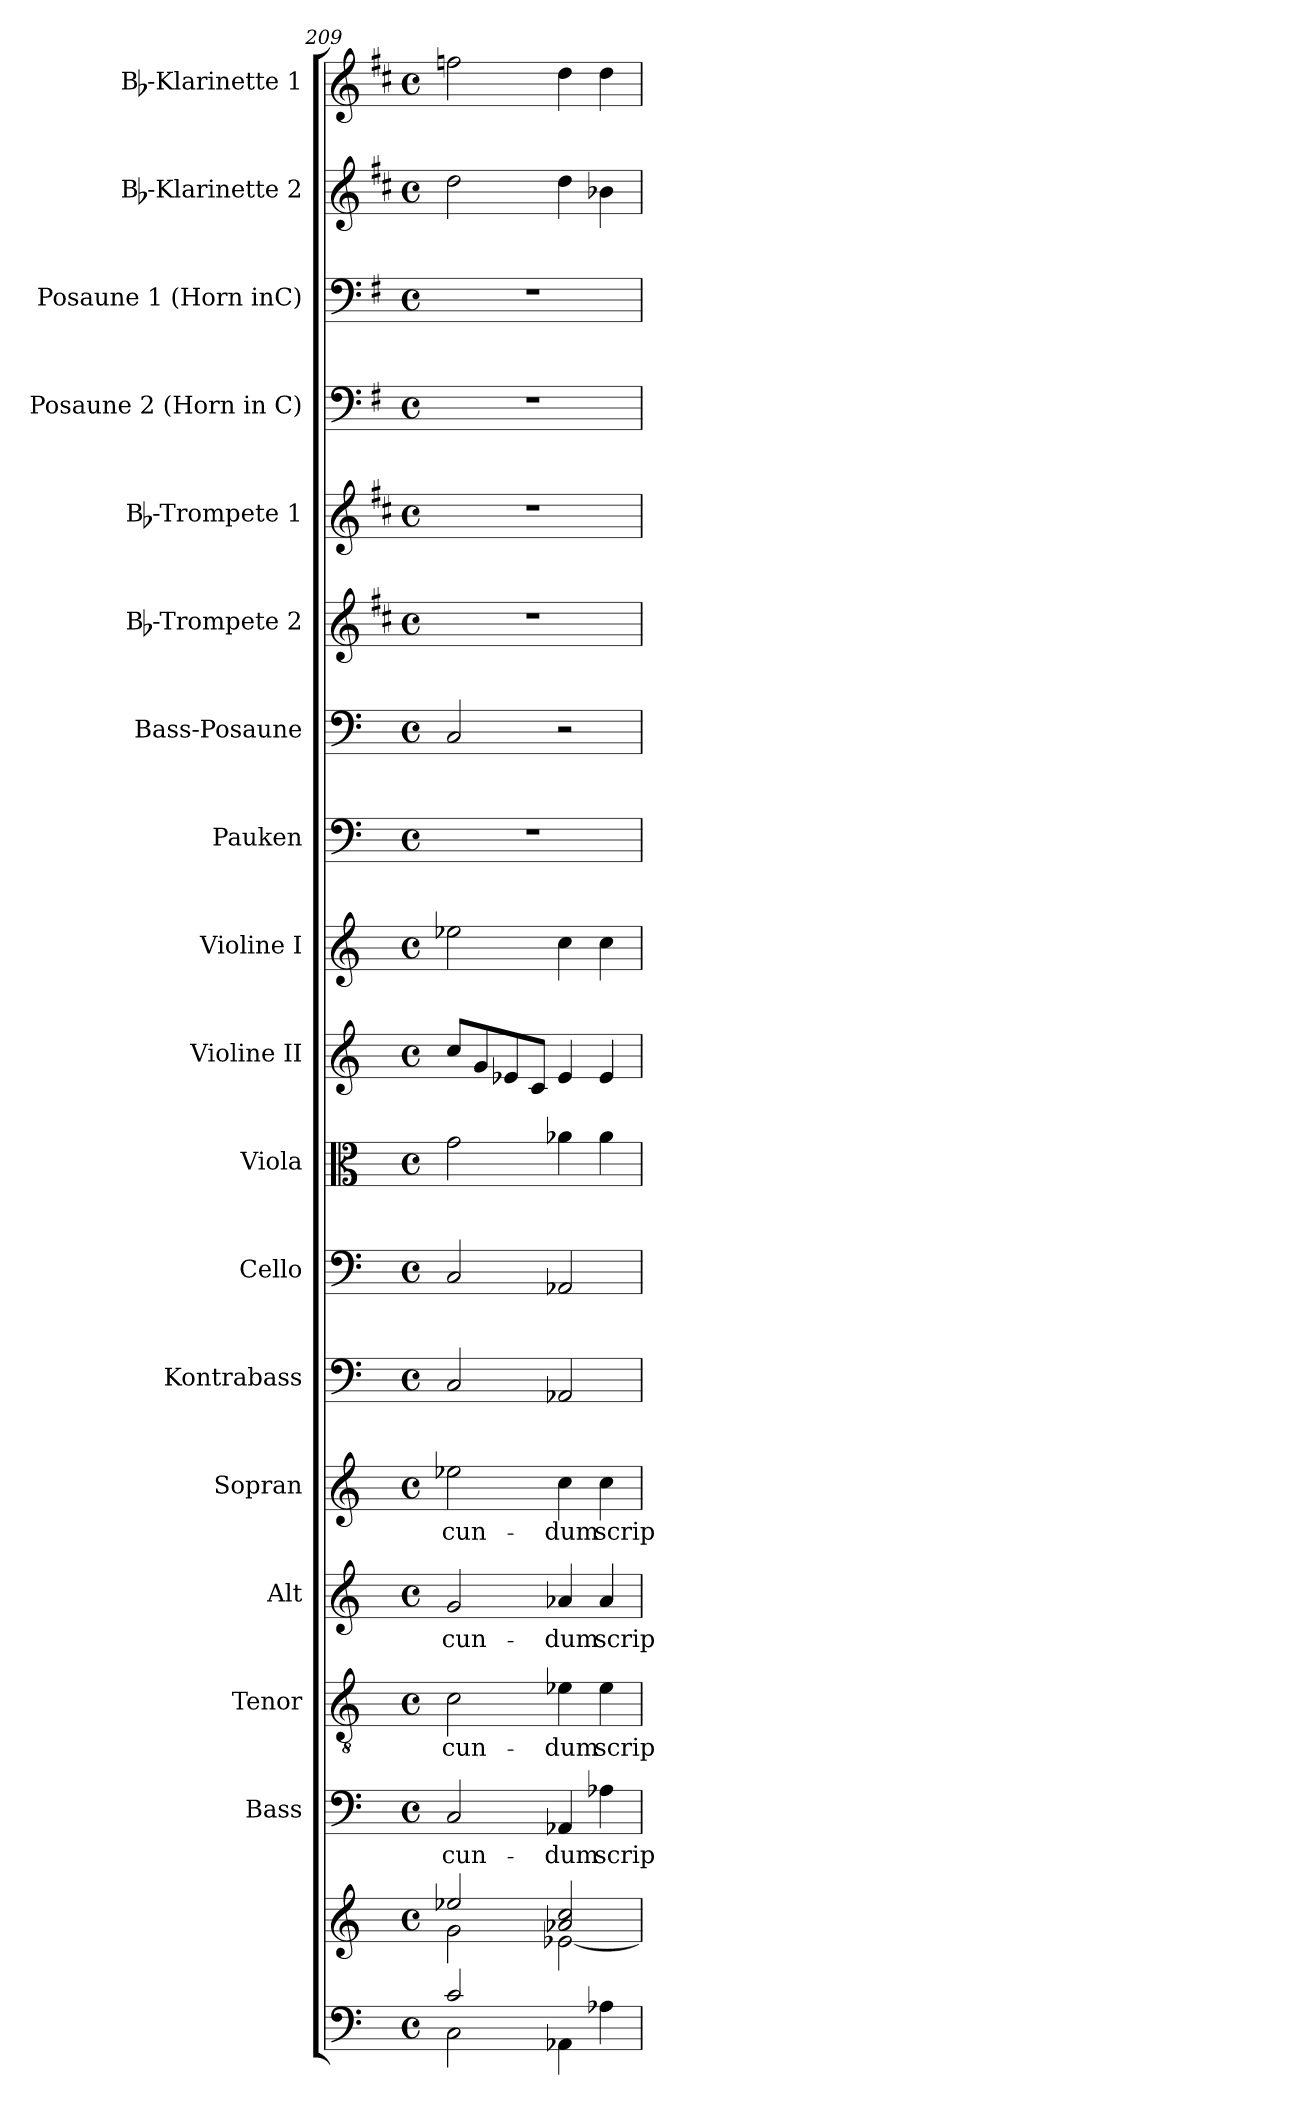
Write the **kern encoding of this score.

**kern	**kern	**kern	**text	**kern	**text	**kern	**text	**kern	**text	**kern	**kern	**kern	**kern	**kern	**kern	**kern	**kern	**kern	**kern	**kern	**kern	**kern
*part18	*part18	*part17	*part17	*part16	*part16	*part15	*part15	*part14	*part14	*part13	*part12	*part11	*part10	*part9	*part8	*part7	*part6	*part5	*part4	*part3	*part2	*part1
*staff19	*staff18	*staff17	*staff17	*staff16	*staff16	*staff15	*staff15	*staff14	*staff14	*staff13	*staff12	*staff11	*staff10	*staff9	*staff8	*staff7	*staff6	*staff5	*staff4	*staff3	*staff2	*staff1
*	*	*I"Bass	*	*I"Tenor	*	*I"Alt	*	*I"Sopran	*	*I"Kontrabass	*I"Cello	*I"Viola	*I"Violine II	*I"Violine I	*I"Pauken	*I"Bass-Posaune	*I"Bb-Trompete 2	*I"Bb-Trompete 1	*I"Posaune 2 (Horn in C)	*I"Posaune 1 (Horn inC)	*I"Bb-Klarinette 2	*I"Bb-Klarinette 1
*	*	*I'B.	*	*I'T.	*	*I'A.	*	*I'S.	*	*I'Kb.	*	*I'Vla.	*I'Vl. II	*I'Vl. I	*I'Pk.	*I'B-Pos.	*I'Bb Trp. 2	*I'Bb Trp. 1	*I'Pos. 2	*I'Pos. 1	*I'Bb Kl. 2	*I'Bb Kl. 1
*clefF4	*clefG2	*clefF4	*	*clefGv2	*	*clefG2	*	*clefG2	*	*clefF4	*clefF4	*clefC3	*clefG2	*clefG2	*clefF4	*clefF4	*clefG2	*clefG2	*clefF4	*clefF4	*clefG2	*clefG2
*	*	*	*	*	*	*	*	*	*	*ITrd7c12	*	*	*	*	*	*	*ITrd1c2	*ITrd1c2	*ITrd4c7	*ITrd4c7	*ITrd1c2	*ITrd1c2
*k[]	*k[]	*k[]	*	*k[]	*	*k[]	*	*k[]	*	*k[]	*k[]	*k[]	*k[]	*k[]	*k[]	*k[]	*k[]	*k[]	*k[]	*k[]	*k[]	*k[]
*C:	*C:	*C:	*	*C:	*	*C:	*	*C:	*	*C:	*C:	*C:	*C:	*C:	*C:	*C:	*C:	*C:	*C:	*C:	*C:	*C:
*M4/4	*M4/4	*M4/4	*	*M4/4	*	*M4/4	*	*M4/4	*	*M4/4	*M4/4	*M4/4	*M4/4	*M4/4	*M4/4	*M4/4	*M4/4	*M4/4	*M4/4	*M4/4	*M4/4	*M4/4
*met(c)	*met(c)	*met(c)	*	*met(c)	*	*met(c)	*	*met(c)	*	*met(c)	*met(c)	*met(c)	*met(c)	*met(c)	*met(c)	*met(c)	*met(c)	*met(c)	*met(c)	*met(c)	*met(c)	*met(c)
=209	=209	=209	=209	=209	=209	=209	=209	=209	=209	=209	=209	=209	=209	=209	=209	=209	=209	=209	=209	=209	=209	=209
*^	*^	*	*	*	*	*	*	*	*	*	*	*	*	*	*	*	*	*	*	*	*	*
!	!	!	!	!	!LO:LY:b	!	!LO:LY:b	!	!LO:LY:b	!	!LO:LY:b	!	!	!	!	!	!	!	!	!	!	!	!	!
2c/	2C\	2ee-X/	2g\	2C/	-cun-	2c\	-cun-	2g/	-cun-	2ee-X\	-cun-	2CC/	2C/	2g\	8cc/L	2ee-X\	1r	2C/	1r	1r	1r	1r	2cc\	2ee-X\
.	.	.	.	.	.	.	.	.	.	.	.	.	.	.	8g/	.	.	.	.	.	.	.	.	.
.	.	.	.	.	.	.	.	.	.	.	.	.	.	.	8e-X/	.	.	.	.	.	.	.	.	.
.	.	.	.	.	.	.	.	.	.	.	.	.	.	.	8c/J	.	.	.	.	.	.	.	.	.
!	!	!	!	!	!LO:LY:b	!	!LO:LY:b	!	!LO:LY:b	!	!LO:LY:b	!	!	!	!	!	!	!	!	!	!	!	!	!
2ryy	4AA-X\	2a-X/ 2cc/	[<2e-X\	4AA-X/	-dum	4e-X\	-dum	4a-X/	-dum	4cc\	-dum	2AAA-X/	2AA-X/	4a-X\	4e-/	4cc\	.	2r	.	.	.	.	4cc\	4cc\
!	!	!	!	!	!LO:LY:b	!	!LO:LY:b	!	!LO:LY:b	!	!LO:LY:b	!	!	!	!	!	!	!	!	!	!	!	!	!
.	4A-X\	.	.	4A-X\	scrip-	4e-\	scrip-	4a-/	scrip-	4cc\	scrip-	.	.	4a-\	4e-/	4cc\	.	.	.	.	.	.	4a-X\	4cc\
*v	*v	*	*	*	*	*	*	*	*	*	*	*	*	*	*	*	*	*	*	*	*	*	*	*
*	*v	*v	*	*	*	*	*	*	*	*	*	*	*	*	*	*	*	*	*	*	*	*	*
=	=	=	=	=	=	=	=	=	=	=	=	=	=	=	=	=	=	=	=	=	=	=
*-	*-	*-	*-	*-	*-	*-	*-	*-	*-	*-	*-	*-	*-	*-	*-	*-	*-	*-	*-	*-	*-	*-
